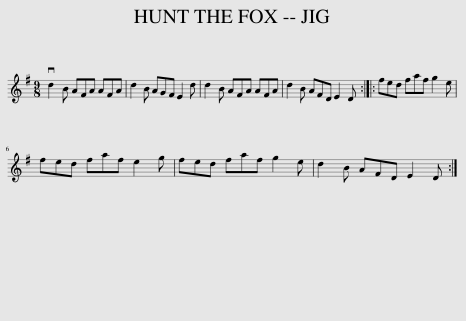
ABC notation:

X:1
L:1/8
M:9/8
I:linebreak $
K:G
V:1 treble
V:1
 vd2 B AFA AFA | d2 B AGF E2 d | d2 B AFA AFA | d2 B AFD E2 D :: fed faf g2 e |$ %5
 fed faf e2 g | fed faf g2 e | d2 B AFD E2 D :| %8
